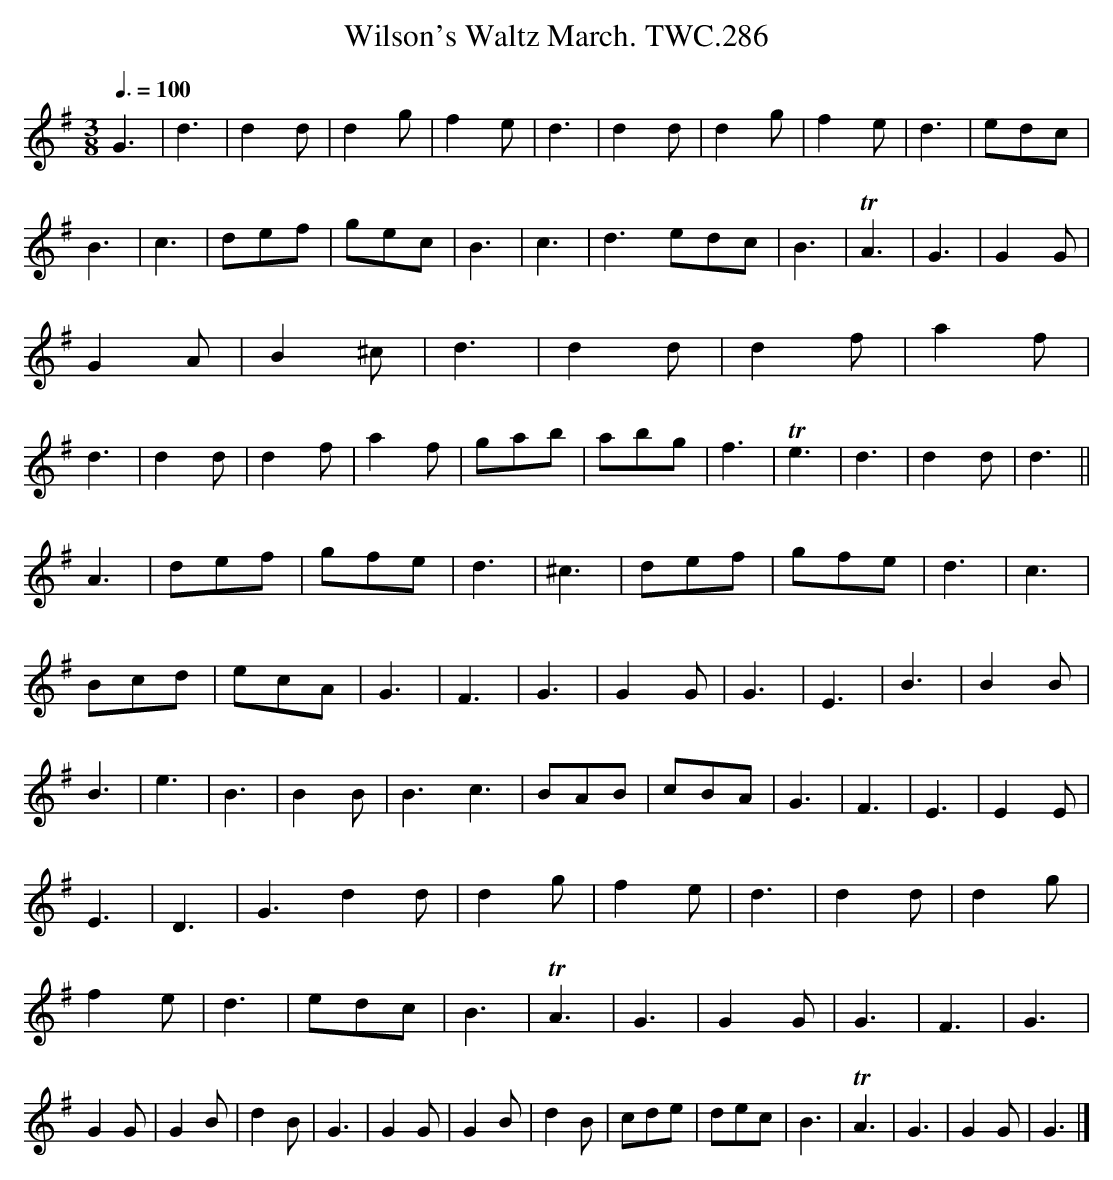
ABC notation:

X:1
T:Wilson's Waltz March. TWC.286
L:1/8
M:3/8
Q:3/8=100
K:G
G3|d3|d2d|d2g|f2e|d3|d2d|d2g|f2e|d3|edc|B3|c3|def|gec|B3|c3|d3edc|B3|TA3|\
G3|G2G|G2A|B2^c|d3|d2d|d2f|a2f|d3|d2d|d2f|a2f|gab|abg|f3|Te3|d3|d2d|d3 ||
A3|def|gfe|d3|^c3|def|gfe|d3|c3|Bcd|ecA|G3|F3|G3|G2G|G3|E3|B3|B2B|\
B3|e3|B3|B2B|B3c3|BAB|cBA|G3|F3|E3|E2E|E3|D3|G3d2d|d2g|f2e|d3|d2d|d2g|f2e|d3|\
edc|B3|TA3|G3|G2G|G3|F3|G3|G2G|G2B|d2B|G3|G2G|G2B|d2B|cde|dec|B3|TA3|G3|G2G|G3 |]
